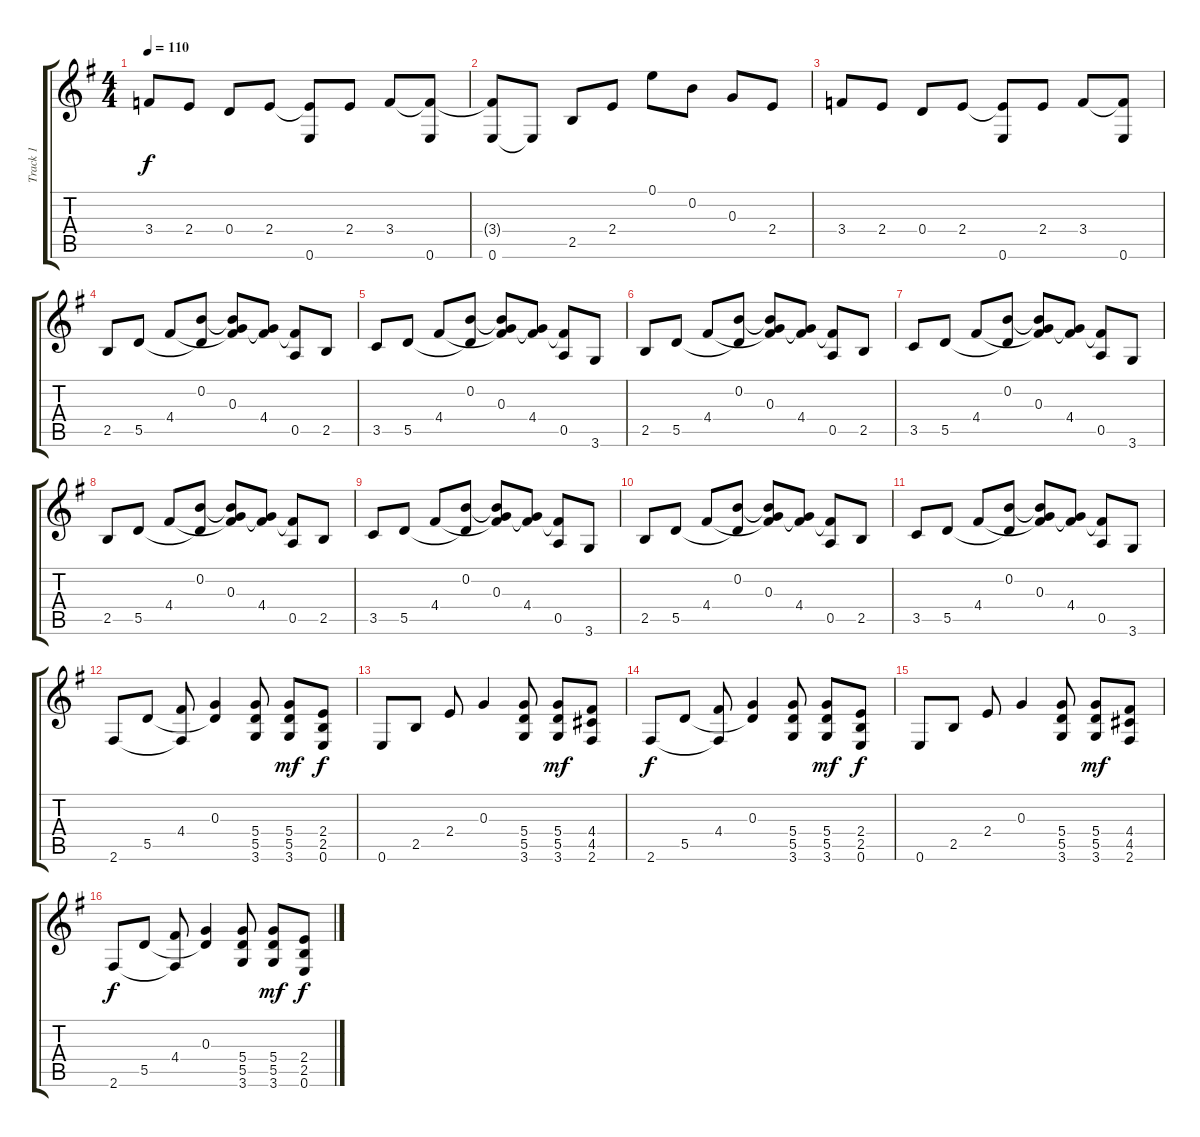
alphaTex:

\track ("Track 1" "Track 1") {instrument overdrivenguitar}
\staff {score tabs}
\tuning (E4 B3 G3 D3 A2 E2) {hide}
\ts (4 4)
\tempo 110
\clef g2
\ks eminor
3.4.8{dy f} 2.4.8 0.4.8 2.4.8 (2.4{t} 0.6).8 2.4.8 3.4.8 (3.4{t} 0.6).8 |
(3.4{t} 0.6).8 0.6{t}.8 2.5.8 2.4.8 0.1.8 0.2.8 0.3.8 2.4.8 |
3.4.8 2.4.8 0.4.8 2.4.8 (2.4{t} 0.6).8 2.4.8 3.4.8 (3.4{t} 0.6).8 |
2.5.8 5.5.8 4.4.8 (0.2 5.5{t}).8 (0.2{t} 0.3 4.4{t}).8 (0.3{t} 4.4).8 (4.4{t} 0.5).8 2.5.8 |
3.5.8 5.5.8 4.4.8 (0.2 5.5{t}).8 (0.2{t} 0.3 4.4{t}).8 (0.3{t} 4.4).8 (4.4{t} 0.5).8 3.6.8 |
2.5.8 5.5.8 4.4.8 (0.2 5.5{t}).8 (0.2{t} 0.3 4.4{t}).8 (0.3{t} 4.4).8 (4.4{t} 0.5).8 2.5.8 |
3.5.8 5.5.8 4.4.8 (0.2 5.5{t}).8 (0.2{t} 0.3 4.4{t}).8 (0.3{t} 4.4).8 (4.4{t} 0.5).8 3.6.8 |
2.5.8 5.5.8 4.4.8 (0.2 5.5{t}).8 (0.2{t} 0.3 4.4{t}).8 (0.3{t} 4.4).8 (4.4{t} 0.5).8 2.5.8 |
3.5.8 5.5.8 4.4.8 (0.2 5.5{t}).8 (0.2{t} 0.3 4.4{t}).8 (0.3{t} 4.4).8 (4.4{t} 0.5).8 3.6.8 |
2.5.8 5.5.8 4.4.8 (0.2 5.5{t}).8 (0.2{t} 0.3 4.4{t}).8 (0.3{t} 4.4).8 (4.4{t} 0.5).8 2.5.8 |
3.5.8 5.5.8 4.4.8 (0.2 5.5{t}).8 (0.2{t} 0.3 4.4{t}).8 (0.3{t} 4.4).8 (4.4{t} 0.5).8 3.6.8 |
2.6.8 5.5.8 (4.4 2.6{t}).8 (0.3 5.5{t}).4 (5.4 5.5 3.6).8 (5.4 5.5 3.6).8{dy mf} (2.4 2.5 0.6).8{dy f} |
0.6.8 2.5.8 2.4.8 0.3.4 (5.4 5.5 3.6).8 (5.4 5.5 3.6).8{dy mf} (4.4 4.5 2.6).8 |
2.6.8{dy f} 5.5.8 (4.4 2.6{t}).8 (0.3 5.5{t}).4 (5.4 5.5 3.6).8 (5.4 5.5 3.6).8{dy mf} (2.4 2.5 0.6).8{dy f} |
0.6.8 2.5.8 2.4.8 0.3.4 (5.4 5.5 3.6).8 (5.4 5.5 3.6).8{dy mf} (4.4 4.5 2.6).8 |
2.6.8{dy f} 5.5.8 (4.4 2.6{t}).8 (0.3 5.5{t}).4 (5.4 5.5 3.6).8 (5.4 5.5 3.6).8{dy mf} (2.4 2.5 0.6).8{dy f}
